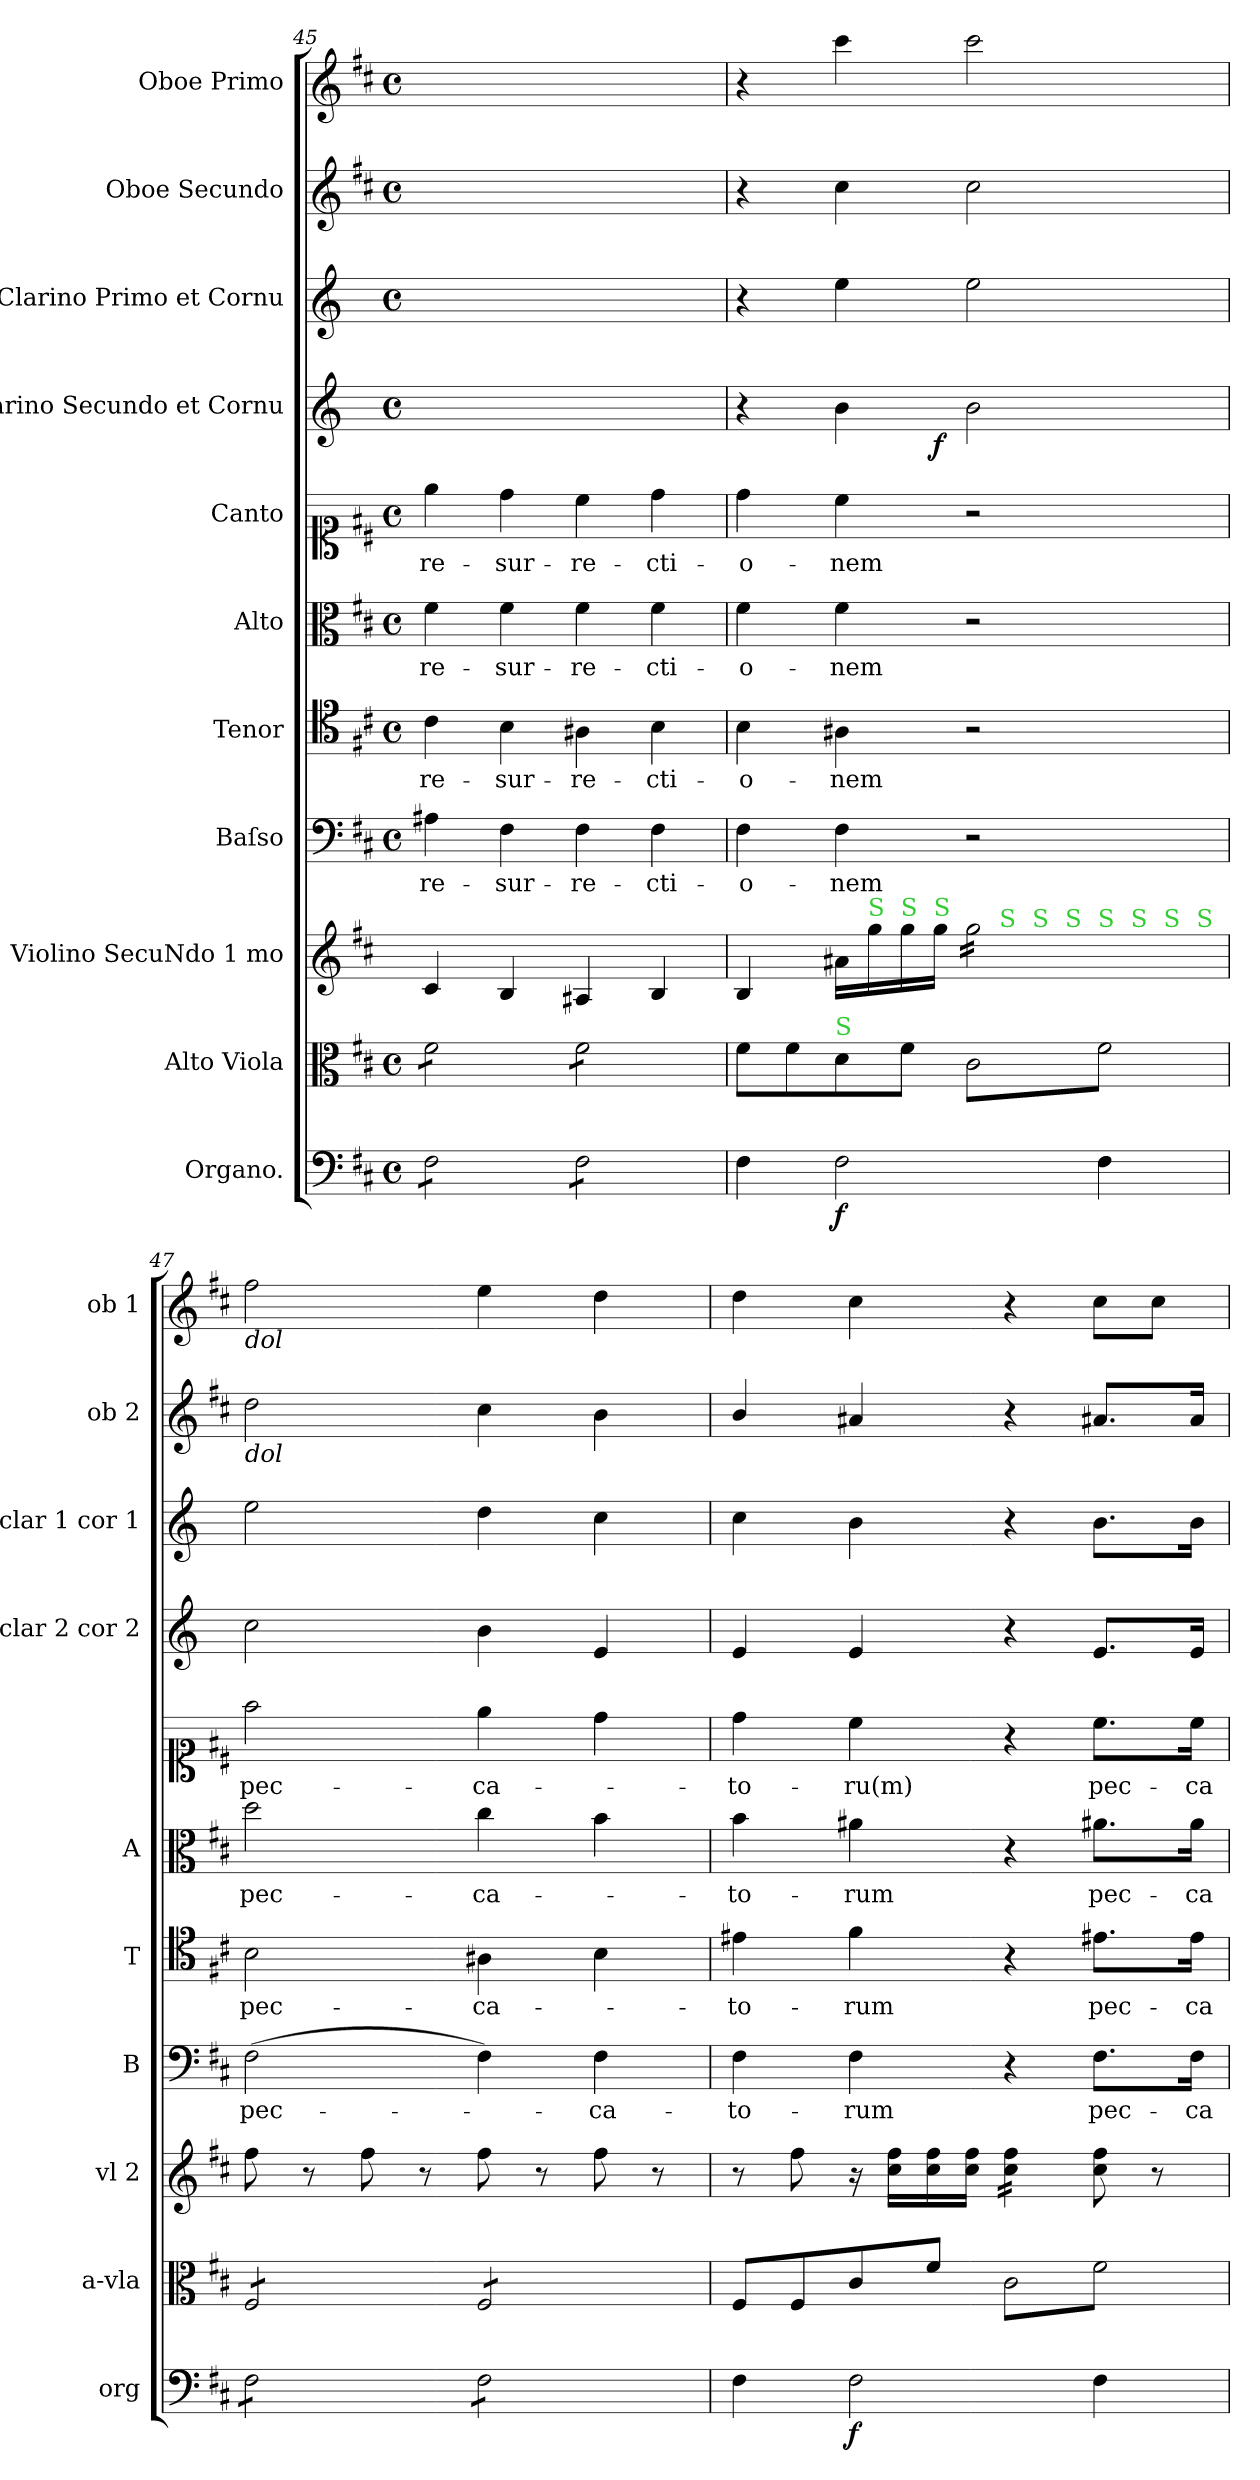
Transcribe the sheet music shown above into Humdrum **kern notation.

**kern	**dynam	**kern	**kern	**kern	**text	**kern	**text	**kern	**text	**kern	**text	**kern	**dynam	**kern	**kern	**dynam	**kern
*part11	*part11	*part10	*part9	*part8	*part8	*part7	*part7	*part6	*part6	*part5	*part5	*part4	*part4	*part3	*part2	*part2	*part1
*staff11	*staff11	*staff10	*staff9	*staff8	*staff8	*staff7	*staff7	*staff6	*staff6	*staff5	*staff5	*staff4	*staff4	*staff3	*staff2	*staff2	*staff1
*I"Organo.	*	*I"Alto Viola	*I"Violino SecuNdo 1 mo	*I"Baſso	*	*I"Tenor	*	*I"Alto	*	*I"Canto	*	*I"Clarino Secundo et Cornu	*	*I"Clarino Primo et Cornu	*I"Oboe Secundo	*	*I"Oboe Primo
*I'org	*	*I'a-vla	*I'vl 2	*I'B	*	*I'T	*	*I'A	*	*	*	*I'clar 2 cor 2	*	*I'clar 1 cor 1	*I'ob 2	*	*I'ob 1
*clefF4	*	*clefC3	*clefG2	*clefF4	*	*clefC4	*	*clefC3	*	*clefC1	*	*clefG2	*	*clefG2	*clefG2	*	*clefG2
*	*	*	*	*	*	*	*	*	*	*	*	*ITrd6c10	*	*ITrd6c10	*	*	*
*k[f#c#]	*	*k[f#c#]	*k[f#c#]	*k[f#c#]	*	*k[f#c#]	*	*k[f#c#]	*	*k[f#c#]	*	*k[f#c#]	*	*k[f#c#]	*k[f#c#]	*	*k[f#c#]
*D:	*	*D:	*D:	*D:	*	*D:	*	*D:	*	*D:	*	*D:	*	*D:	*D:	*	*D:
*M4/4	*	*M4/4	*	*M4/4	*	*M4/4	*	*M4/4	*	*M4/4	*	*M4/4	*	*M4/4	*M4/4	*	*M4/4
*met(c)	*	*met(c)	*	*met(c)	*	*met(c)	*	*met(c)	*	*met(c)	*	*met(c)	*	*met(c)	*met(c)	*	*met(c)
=45	=45	=45	=45	=45	=45	=45	=45	=45	=45	=45	=45	=45	=45	=45	=45	=45	=45
*tremolo	*	*	*	*	*	*	*	*	*	*	*	*	*	*	*	*	*
*	*	*tremolo	*	*	*	*	*	*	*	*	*	*	*	*	*	*	*
8F#\L	.	8f#\L	4c#/	4A#X\	re-	4c#\	re-	4f#\	re-	4ee\	re-	1ryy	.	1ryy	1ryy	.	1ryy
8F#\	.	8f#\	.	.	.	.	.	.	.	.	.	.	.	.	.	.	.
8F#\	.	8f#\	4B/	4F#\	-sur-	4B\	-sur-	4f#\	-sur-	4dd\	-sur-	.	.	.	.	.	.
8F#\J	.	8f#\J	.	.	.	.	.	.	.	.	.	.	.	.	.	.	.
8F#\L	.	8f#\L	4A#X/	4F#\	-re-	4A#X\	-re-	4f#\	-re-	4cc#\	-re-	.	.	.	.	.	.
8F#\	.	8f#\	.	.	.	.	.	.	.	.	.	.	.	.	.	.	.
8F#\	.	8f#\	4B/	4F#\	-cti-	4B\	-cti-	4f#\	-cti-	4dd\	-cti-	.	.	.	.	.	.
8F#\J	.	8f#\J	.	.	.	.	.	.	.	.	.	.	.	.	.	.	.
*	*	*Xtremolo	*	*	*	*	*	*	*	*	*	*	*	*	*	*	*
*Xtremolo	*	*	*	*	*	*	*	*	*	*	*	*	*	*	*	*	*
=46	=46	=46	=46	=46	=46	=46	=46	=46	=46	=46	=46	=46	=46	=46	=46	=46	=46
*	*	*	*^	*	*	*	*	*	*	*	*	*^	*	*	*	*	*
*	*	*	*	*^	*	*	*	*	*	*	*	*	*	*	*	*	*	*	*
*	*	*	*	*	*^	*	*	*	*	*	*	*	*	*	*	*	*	*	*	*
*	*	*	*	*	*	*^	*	*	*	*	*	*	*	*	*	*	*	*	*	*	*
*	*	*	*	*	*	*	*^	*	*	*	*	*	*	*	*	*	*	*	*	*	*	*
*	*	*	*	*	*	*	*	*^	*	*	*	*	*	*	*	*	*	*	*	*	*	*	*
4F#\	.	8f#\L	4B/	2ryy	2ryy	2ryy	2.ryy	2ryy	2..ryy	4F#\	-o-	4B\	-o-	4f#\	-o-	4dd\	-o-	4r	4..ryy	.	4r	4r	.	4r
.	.	8f#\	.	.	.	.	.	.	.	.	.	.	.	.	.	.	.	.	.	.	.	.	.	.
!	!	!LO:TX:a:color=limegreen:t=S	!	!	!	!	!	!	!	!	!	!	!	!	!	!	!	!	!	!	!	!	!	!
2F#\	f	8d\	16a#X\LL	.	.	.	.	.	.	4F#\	-nem	4A#X\	-nem	4f#\	-nem	4cc#\	-nem	4c#\	.	.	4f#\	4cc#\	.	4ccc#\
!	!	!	!LO:TX:a:color=limegreen:t=S	!	!	!	!	!	!	!	!	!	!	!	!	!	!	!	!	!	!	!	!	!
.	.	.	16gg\	.	.	.	.	.	.	.	.	.	.	.	.	.	.	.	.	.	.	.	.	.
!	!	!	!LO:TX:a:color=limegreen:t=S	!	!	!	!	!	!	!	!	!	!	!	!	!	!	!	!	!	!	!	!	!
.	.	8f#\J	16gg\	.	.	.	.	.	.	.	.	.	.	.	.	.	.	.	.	.	.	.	.	.
!	!	!	!LO:TX:a:color=limegreen:t=S	!	!	!	!	!	!	!	!	!	!	!	!	!	!	!	!	!	!	!	!	!
.	.	.	16gg\JJ	.	.	.	.	.	.	.	.	.	.	.	.	.	.	.	2ryy	f	.	.	.	.
!	!	!	!LO:TX:a:color=limegreen:t=S	!	!	!	!	!	!	!	!	!	!	!	!	!	!	!	!	!	!	!	!	!
!	!	!	!	!	!	!	!	!	!	!	!	!	!	!	!	!	!	!	!	!	!	!	!LO:DY:rj	!
*	*	*tremolo	*	*	*	*	*	*	*	*	*	*	*	*	*	*	*	*	*	*	*	*	*	*
*	*	*	*tremolo	*	*	*	*	*	*	*	*	*	*	*	*	*	*	*	*	*	*	*	*	*
.	.	8c#\L	16gg\LL	16ryy	8ryy	8.ryy	.	4ryy	.	2r	.	2r	.	2r	.	2r	.	2c#\	.	.	2f#\	2cc#\	fr.	2ccc#\
!	!	!	!	!LO:TX:a:color=limegreen:t=S	!	!	!	!	!	!	!	!	!	!	!	!	!	!	!	!	!	!	!	!
.	.	.	16gg\	4..ryy	.	.	.	.	.	.	.	.	.	.	.	.	.	.	.	.	.	.	.	.
!	!	!	!	!	!LO:TX:a:color=limegreen:t=S	!	!	!	!	!	!	!	!	!	!	!	!	!	!	!	!	!	!	!
.	.	8f#\	16gg\	.	4.ryy	.	.	.	.	.	.	.	.	.	.	.	.	.	.	.	.	.	.	.
!	!	!	!	!	!	!LO:TX:a:color=limegreen:t=S	!	!	!	!	!	!	!	!	!	!	!	!	!	!	!	!	!	!
.	.	.	16gg\	.	.	4ryy	.	.	.	.	.	.	.	.	.	.	.	.	.	.	.	.	.	.
!	!	!	!	!	!	!	!LO:TX:a:color=limegreen:t=S	!	!	!	!	!	!	!	!	!	!	!	!	!	!	!	!	!
4F#\	.	8c#\	16gg\	.	.	.	4ryy	16ryy	.	.	.	.	.	.	.	.	.	.	.	.	.	.	.	.
!	!	!	!	!	!	!	!	!LO:TX:a:color=limegreen:t=S	!	!	!	!	!	!	!	!	!	!	!	!	!	!	!	!
.	.	.	16gg\	.	.	.	.	8.ryy	.	.	.	.	.	.	.	.	.	.	.	.	.	.	.	.
!	!	!	!	!	!	!	!	!	!LO:TX:a:color=limegreen:t=S	!	!	!	!	!	!	!	!	!	!	!	!	!	!	!
.	.	8f#\J	16gg\	.	.	.	.	.	8ryy	.	.	.	.	.	.	.	.	.	.	.	.	.	.	.
!	!	!	!	!	!	!LO:TX:a:color=limegreen:t=S	!	!	!	!	!	!	!	!	!	!	!	!	!	!	!	!	!	!
.	.	.	16gg\JJ	.	.	16ryy	.	.	.	.	.	.	.	.	.	.	.	.	16ryy	.	.	.	.	.
*	*	*	*Xtremolo	*	*	*	*	*	*	*	*	*	*	*	*	*	*	*	*	*	*	*	*	*
=47	=47	=47	=47	=47	=47	=47	=47	=47	=47	=47	=47	=47	=47	=47	=47	=47	=47	=47	=47	=47	=47	=47	=47	=47
!	!	!	!	!	!	!	!	!	!	!	!	!	!	!	!	!	!	!	!	!	!	!	!	!LO:TX:b:i:t=dol
!	!	!	!	!	!	!	!	!	!	!	!	!	!	!	!	!	!	!	!	!	!	!LO:TX:b:i:t=dol	!	!
*	*	*	*v	*v	*v	*v	*v	*v	*v	*	*	*	*	*	*	*	*	*v	*v	*	*	*	*	*
*tremolo	*	*	*	*	*	*	*	*	*	*	*	*	*	*	*	*	*
8F#\L	.	8F#/L	8ff#\	(2F#\	pec-	2B\	pec-	2dd\	pec-	2ff#\	pec-	2d\	.	2f#\	2dd\	.	2ff#\
8F#\	.	8F#/	8r	.	.	.	.	.	.	.	.	.	.	.	.	.	.
8F#\	.	8F#/	8ff#\	.	.	.	.	.	.	.	.	.	.	.	.	.	.
8F#\J	.	8F#/J	8r	.	.	.	.	.	.	.	.	.	.	.	.	.	.
8F#\L	.	8F#/L	8ff#\	4F#\)	.	4A#X\	-ca-	4cc#\	-ca-	4ee\	-ca-	4c#\	.	4e\	4cc#\	.	4ee\
8F#\	.	8F#/	8r	.	.	.	.	.	.	.	.	.	.	.	.	.	.
8F#\	.	8F#/	8ff#\	4F#\	-ca-	4B\	.	4b\	.	4dd\	.	4F#/	.	4d\	4b\	.	4dd\
8F#\J	.	8F#/J	8r	.	.	.	.	.	.	.	.	.	.	.	.	.	.
*	*	*Xtremolo	*	*	*	*	*	*	*	*	*	*	*	*	*	*	*
*Xtremolo	*	*	*	*	*	*	*	*	*	*	*	*	*	*	*	*	*
=48	=48	=48	=48	=48	=48	=48	=48	=48	=48	=48	=48	=48	=48	=48	=48	=48	=48
4F#\	.	8F#/L	8r	4F#\	-to-	4e#X\	-to-	4b\	-to-	4dd\	-to-	4F#/	.	4d\	4b/	.	4dd\
.	.	8F#/	8ff#\	.	.	.	.	.	.	.	.	.	.	.	.	.	.
2F#\	f	8c#/	16r	4F#\	-rum	4f#\	-rum	4a#X\	-rum	4cc#\	-ru(m)	4F#/	.	4c#\	4a#X/	.	4cc#\
.	.	.	16cc#\ 16ff#\LL	.	.	.	.	.	.	.	.	.	.	.	.	.	.
.	.	8f#/J	16cc#\ 16ff#\	.	.	.	.	.	.	.	.	.	.	.	.	.	.
.	.	.	16cc#\ 16ff#\JJ	.	.	.	.	.	.	.	.	.	.	.	.	.	.
*	*	*tremolo	*	*	*	*	*	*	*	*	*	*	*	*	*	*	*
*	*	*	*tremolo	*	*	*	*	*	*	*	*	*	*	*	*	*	*
.	.	8c#\L	16cc#\ 16ff#\LL	4r	.	4r	.	4r	.	4r	.	4r	.	4r	4r	.	4r
.	.	.	16cc#\ 16ff#\	.	.	.	.	.	.	.	.	.	.	.	.	.	.
.	.	8f#\	16cc#\ 16ff#\	.	.	.	.	.	.	.	.	.	.	.	.	.	.
.	.	.	16cc#\ 16ff#\JJ	.	.	.	.	.	.	.	.	.	.	.	.	.	.
*	*	*	*Xtremolo	*	*	*	*	*	*	*	*	*	*	*	*	*	*
!	!	!	!	!	!	!	!LO:LY:i	!	!LO:LY:i	!	!LO:LY:i	!	!	!	!	!	!
4F#\	.	8c#\	8cc#\ 8ff#\	8.F#\L	pec-	8.e#X\L	pec-	8.a#X\L	pec-	8.cc#\L	pec-	8.F#/L	.	8.c#\L	8.a#X/L	.	8cc#\L
.	.	8f#\J	8r	.	.	.	.	.	.	.	.	.	.	.	.	.	8cc#\J
*	*	*Xtremolo	*	*	*	*	*	*	*	*	*	*	*	*	*	*	*
!	!	!	!	!	!	!	!LO:LY:i	!	!LO:LY:i	!	!LO:LY:i	!	!	!	!	!	!
.	.	.	.	16F#\Jk	ca-	16e#\Jk	-ca-	16a#\Jk	ca-	16cc#\Jk	ca-	16F#/Jk	.	16c#\Jk	16a#/Jk	.	.
.	.	.	.	.	.	.	.	.	.	.	.	.	.	.	.	.	.
.	.	.	.	.	.	.	.	.	.	.	.	.	.	.	.	.	.
=	=	=	=	=	=	=	=	=	=	=	=	=	=	=	=	=	=
*-	*-	*-	*-	*-	*-	*-	*-	*-	*-	*-	*-	*-	*-	*-	*-	*-	*-
